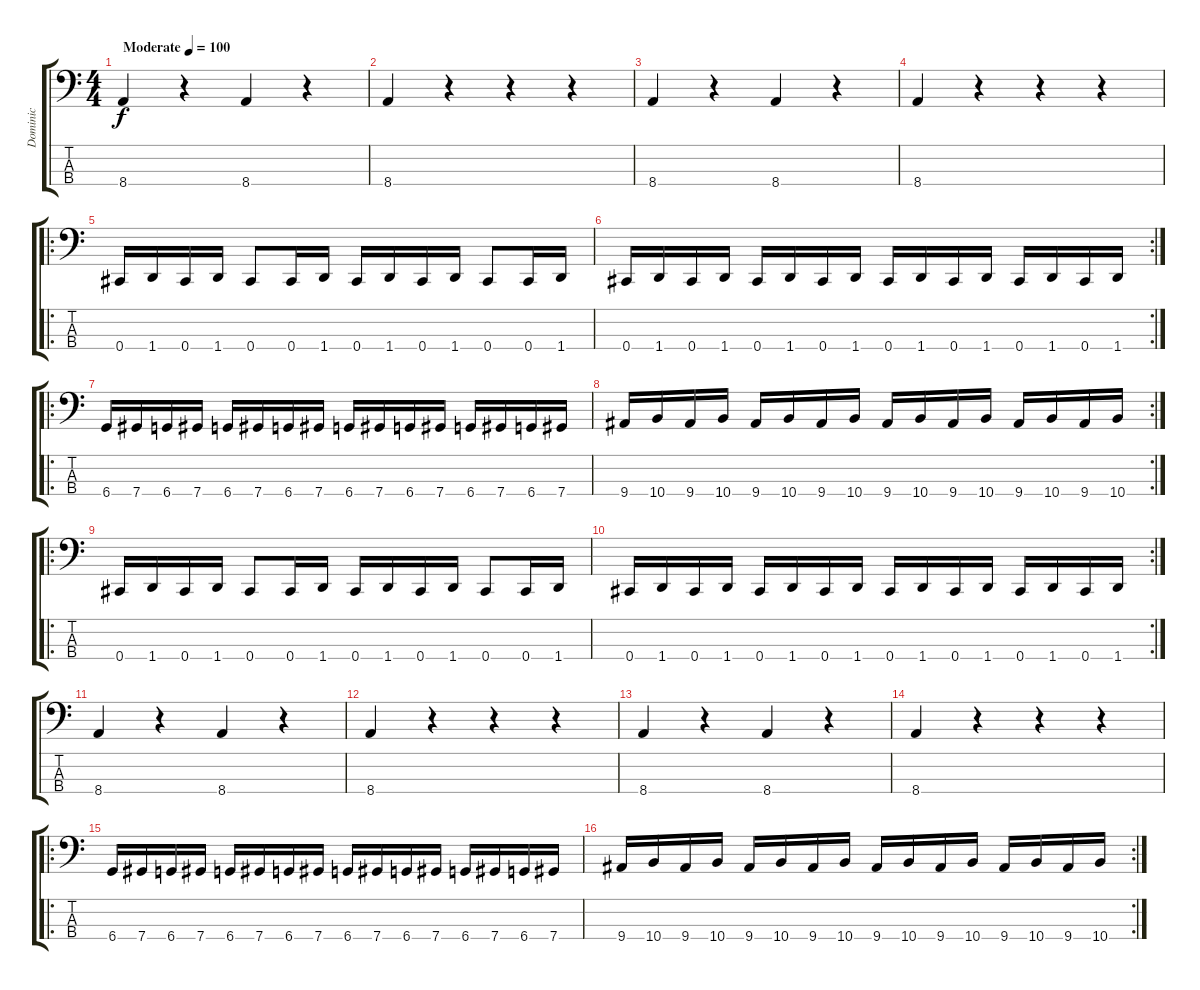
\track ("Dominic" "Dominic") {instrument electricbassfinger}
\staff {score tabs}
\tuning (Gb2 Db2 Ab1 Db1) {hide}
\ts (4 4)
\tempo (100 "Moderate")
\clef f4
\ks c
8.4.4{dy f instrument electricbassfinger} r.4 8.4.4 r.4 |
8.4.4 r.4 r.4 r.4 |
8.4.4 r.4 8.4.4 r.4 |
8.4.4 r.4 r.4 r.4 |
\ro
0.4.16 1.4.16 0.4.16 1.4.16 0.4.8 0.4.16 1.4.16 0.4.16 1.4.16 0.4.16 1.4.16 0.4.8 0.4.16 1.4.16 |
\rc 2
0.4.16 1.4.16 0.4.16 1.4.16 0.4.16 1.4.16 0.4.16 1.4.16 0.4.16 1.4.16 0.4.16 1.4.16 0.4.16 1.4.16 0.4.16 1.4.16 |
\ro
6.4.16 7.4.16 6.4.16 7.4.16 6.4.16 7.4.16 6.4.16 7.4.16 6.4.16 7.4.16 6.4.16 7.4.16 6.4.16 7.4.16 6.4.16 7.4.16 |
\rc 2
9.4.16 10.4.16 9.4.16 10.4.16 9.4.16 10.4.16 9.4.16 10.4.16 9.4.16 10.4.16 9.4.16 10.4.16 9.4.16 10.4.16 9.4.16 10.4.16 |
\ro
0.4.16 1.4.16 0.4.16 1.4.16 0.4.8 0.4.16 1.4.16 0.4.16 1.4.16 0.4.16 1.4.16 0.4.8 0.4.16 1.4.16 |
\rc 2
0.4.16 1.4.16 0.4.16 1.4.16 0.4.16 1.4.16 0.4.16 1.4.16 0.4.16 1.4.16 0.4.16 1.4.16 0.4.16 1.4.16 0.4.16 1.4.16 |
8.4.4 r.4 8.4.4 r.4 |
8.4.4 r.4 r.4 r.4 |
8.4.4 r.4 8.4.4 r.4 |
8.4.4 r.4 r.4 r.4 |
\ro
6.4.16 7.4.16 6.4.16 7.4.16 6.4.16 7.4.16 6.4.16 7.4.16 6.4.16 7.4.16 6.4.16 7.4.16 6.4.16 7.4.16 6.4.16 7.4.16 |
\rc 2
9.4.16 10.4.16 9.4.16 10.4.16 9.4.16 10.4.16 9.4.16 10.4.16 9.4.16 10.4.16 9.4.16 10.4.16 9.4.16 10.4.16 9.4.16 10.4.16
